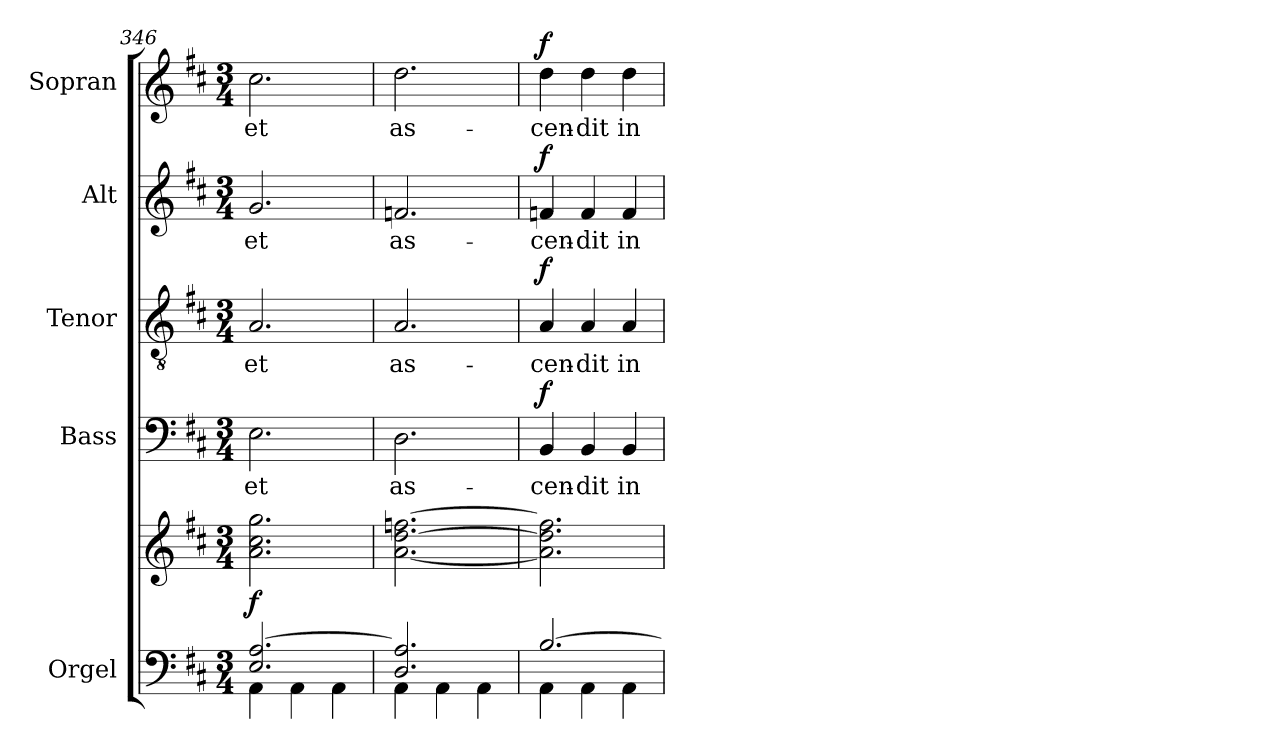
**kern	**kern	**dynam	**kern	**text	**dynam	**kern	**text	**dynam	**kern	**text	**dynam	**kern	**text	**dynam
*part5	*part5	*part5	*part4	*part4	*part4	*part3	*part3	*part3	*part2	*part2	*part2	*part1	*part1	*part1
*staff6	*staff5	*staff5/6	*staff4	*staff4	*staff4	*staff3	*staff3	*staff3	*staff2	*staff2	*staff2	*staff1	*staff1	*staff1
*I"Orgel	*	*	*I"Bass	*	*	*I"Tenor	*	*	*I"Alt	*	*	*I"Sopran	*	*
*I'Org.	*	*	*I'B	*	*	*I'T	*	*	*I'A	*	*	*I'S	*	*
!!LO:PB:g=z
*clefF4	*clefG2	*	*clefF4	*	*	*clefGv2	*	*	*clefG2	*	*	*clefG2	*	*
*k[f#c#]	*k[f#c#]	*	*k[f#c#]	*	*	*k[f#c#]	*	*	*k[f#c#]	*	*	*k[f#c#]	*	*
*D:	*D:	*	*D:	*	*	*D:	*	*	*D:	*	*	*D:	*	*
*M3/4	*M3/4	*	*M3/4	*	*	*M3/4	*	*	*M3/4	*	*	*M3/4	*	*
=346	=346	=346	=346	=346	=346	=346	=346	=346	=346	=346	=346	=346	=346	=346
*^	*	*	*	*	*	*	*	*	*	*	*	*	*	*
!	!	!	!LO:DY:b	!	!LO:LY:b	!	!	!LO:LY:b	!	!	!LO:LY:b	!	!	!LO:LY:b	!
2.E/ [>2.A/	4AA\	2.a\ 2.cc#\ 2.gg\	f	2.E\	et	.	2.A/	et	.	2.g/	et	.	2.cc#\	et	.
.	4AA\	.	.	.	.	.	.	.	.	.	.	.	.	.	.
.	4AA\	.	.	.	.	.	.	.	.	.	.	.	.	.	.
=347	=347	=347	=347	=347	=347	=347	=347	=347	=347	=347	=347	=347	=347	=347	=347
!	!	!	!	!	!LO:LY:b	!	!	!LO:LY:b	!	!	!LO:LY:b	!	!	!LO:LY:b	!
2.D/ 2.A/]	4AA\	[2.a\ [2.dd\ [2.ffn\	.	2.D\	as-	.	2.A/	as-	.	2.fn/	as-	.	2.dd\	as-	.
.	4AA\	.	.	.	.	.	.	.	.	.	.	.	.	.	.
.	4AA\	.	.	.	.	.	.	.	.	.	.	.	.	.	.
=348	=348	=348	=348	=348	=348	=348	=348	=348	=348	=348	=348	=348	=348	=348	=348
!	!	!	!	!	!LO:LY:b	!LO:DY:a	!	!LO:LY:b	!LO:DY:a	!	!LO:LY:b	!LO:DY:a	!	!LO:LY:b	!LO:DY:a
[>2.B/	4AA\	2.a\] 2.dd\] 2.ff\]	.	4BB/	-cen-	f	4A/	-cen-	f	4fn/	-cen-	f	4dd\	-cen-	f
!	!	!	!	!	!LO:LY:b	!	!	!LO:LY:b	!	!	!LO:LY:b	!	!	!LO:LY:b	!
.	4AA\	.	.	4BB/	-dit	.	4A/	-dit	.	4f/	-dit	.	4dd\	-dit	.
!	!	!	!	!	!LO:LY:b	!	!	!LO:LY:b	!	!	!LO:LY:b	!	!	!LO:LY:b	!
.	4AA\	.	.	4BB/	in	.	4A/	in	.	4f/	in	.	4dd\	in	.
*v	*v	*	*	*	*	*	*	*	*	*	*	*	*	*	*
=	=	=	=	=	=	=	=	=	=	=	=	=	=	=
*-	*-	*-	*-	*-	*-	*-	*-	*-	*-	*-	*-	*-	*-	*-
